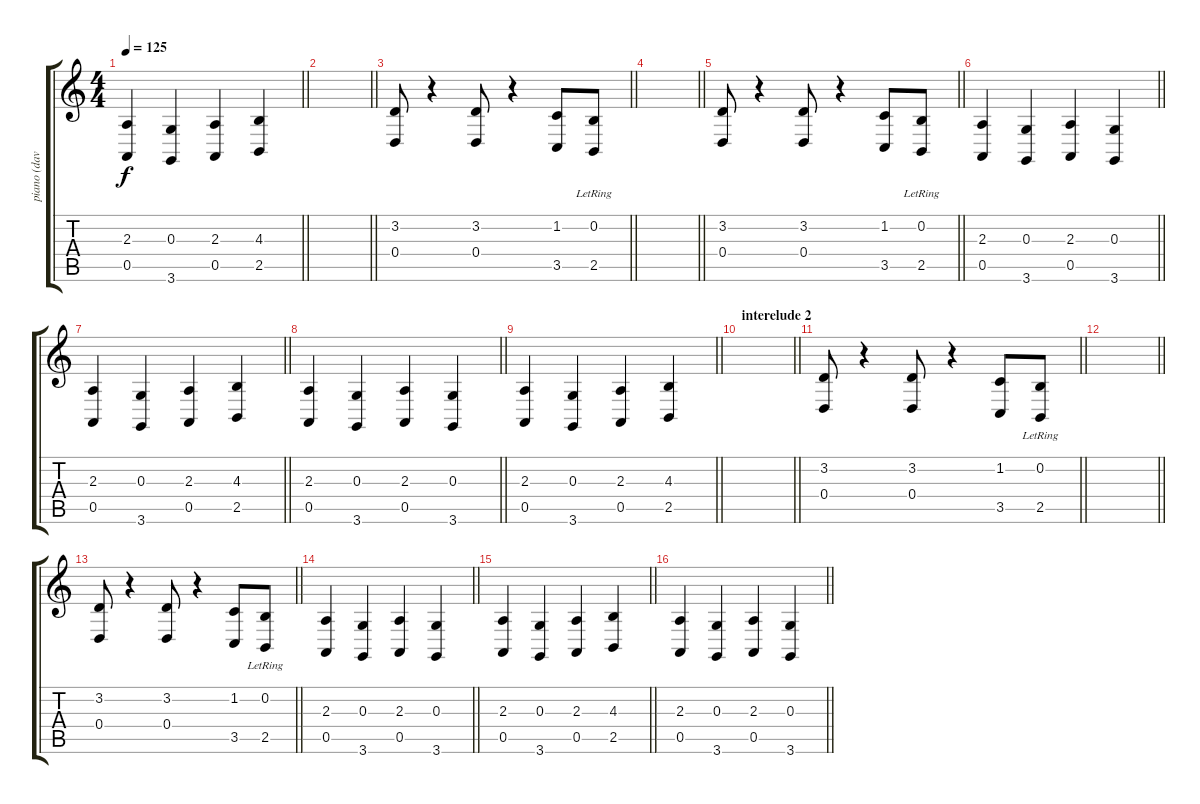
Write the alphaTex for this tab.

\track ("piano (david)" "piano (dav") {instrument brightacousticpiano}
\staff {score tabs}
\tuning (E4 B3 G3 D3 A2 E2) {hide}
\ts (4 4)
\tempo 125
\clef g2
\barLineRight lightlight
\ks c
(2.3 0.5).4{dy f} (0.3 3.6).4 (2.3 0.5).4 (4.3 2.5).4 |
\barLineRight lightlight
|
\barLineRight lightlight
(3.2 0.4).8 r.4 (3.2 0.4).8 r.4 (1.2 3.5).8 (0.2 2.5{lr}).8 |
\barLineRight lightlight
|
\barLineRight lightlight
(3.2 0.4).8 r.4 (3.2 0.4).8 r.4 (1.2 3.5).8 (0.2 2.5{lr}).8 |
\barLineRight lightlight
(2.3 0.5).4 (0.3 3.6).4 (2.3 0.5).4 (0.3 3.6).4 |
\barLineRight lightlight
(2.3 0.5).4 (0.3 3.6).4 (2.3 0.5).4 (4.3 2.5).4 |
\barLineRight lightlight
(2.3 0.5).4 (0.3 3.6).4 (2.3 0.5).4 (0.3 3.6).4 |
\barLineRight lightlight
(2.3 0.5).4 (0.3 3.6).4 (2.3 0.5).4 (4.3 2.5).4 |
\section ("" "interelude 2")
\barLineRight lightlight
|
\barLineRight lightlight
(3.2 0.4).8 r.4 (3.2 0.4).8 r.4 (1.2 3.5).8 (0.2 2.5{lr}).8 |
\barLineRight lightlight
|
\barLineRight lightlight
(3.2 0.4).8 r.4 (3.2 0.4).8 r.4 (1.2 3.5).8 (0.2 2.5{lr}).8 |
\barLineRight lightlight
(2.3 0.5).4 (0.3 3.6).4 (2.3 0.5).4 (0.3 3.6).4 |
\barLineRight lightlight
(2.3 0.5).4 (0.3 3.6).4 (2.3 0.5).4 (4.3 2.5).4 |
\barLineRight lightlight
(2.3 0.5).4 (0.3 3.6).4 (2.3 0.5).4 (0.3 3.6).4
